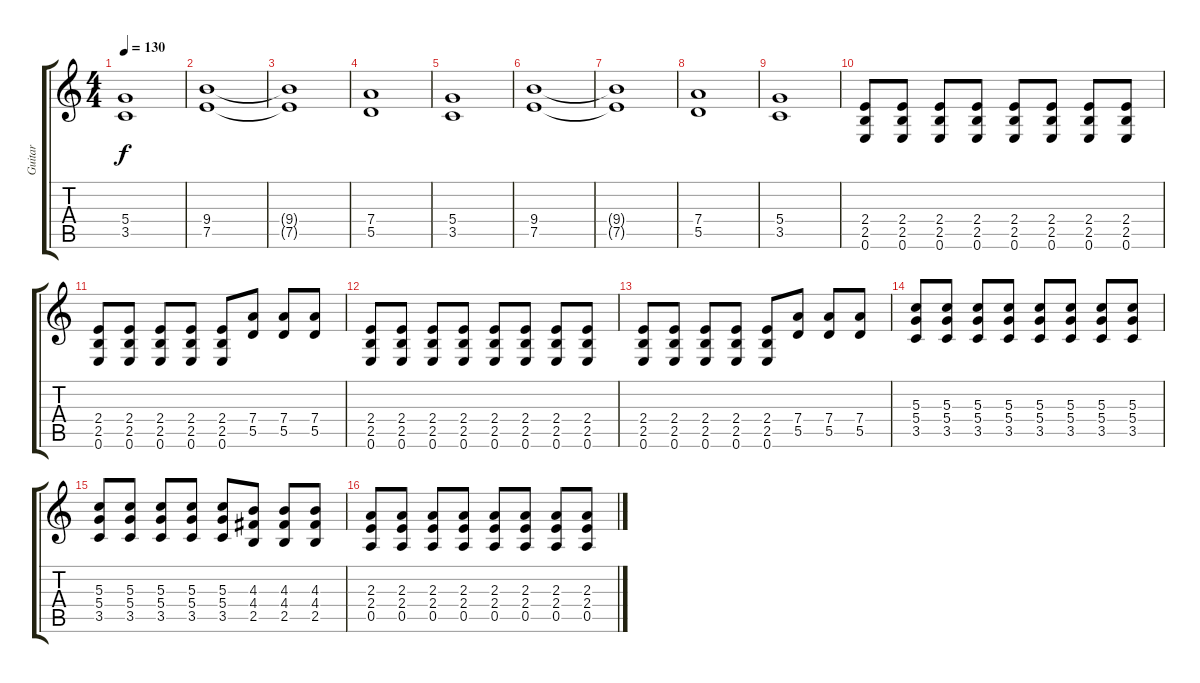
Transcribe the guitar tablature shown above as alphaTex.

\track ("Guitar" "Guitar") {instrument distortionguitar}
\staff {score tabs}
\tuning (E4 B3 G3 D3 A2 E2) {hide}
\ts (4 4)
\tempo 130
\clef g2
\ks c
(5.4{t} 3.5{t}).1{dy f} |
(9.4 7.5).1 |
(9.4{t} 7.5{t}).1 |
(7.4 5.5).1 |
(5.4 3.5).1 |
(9.4 7.5).1 |
(9.4{t} 7.5{t}).1 |
(7.4 5.5).1 |
(5.4 3.5).1 |
(2.4 2.5 0.6).8{balance 0} (2.4 2.5 0.6).8 (2.4 2.5 0.6).8 (2.4 2.5 0.6).8 (2.4 2.5 0.6).8 (2.4 2.5 0.6).8 (2.4 2.5 0.6).8 (2.4 2.5 0.6).8 |
(2.4 2.5 0.6).8 (2.4 2.5 0.6).8 (2.4 2.5 0.6).8 (2.4 2.5 0.6).8 (2.4 2.5 0.6).8 (7.4 5.5).8 (7.4 5.5).8 (7.4 5.5).8 |
(2.4 2.5 0.6).8 (2.4 2.5 0.6).8 (2.4 2.5 0.6).8 (2.4 2.5 0.6).8 (2.4 2.5 0.6).8 (2.4 2.5 0.6).8 (2.4 2.5 0.6).8 (2.4 2.5 0.6).8 |
(2.4 2.5 0.6).8 (2.4 2.5 0.6).8 (2.4 2.5 0.6).8 (2.4 2.5 0.6).8 (2.4 2.5 0.6).8 (7.4 5.5).8 (7.4 5.5).8 (7.4 5.5).8 |
(5.3 5.4 3.5).8 (5.3 5.4 3.5).8 (5.3 5.4 3.5).8 (5.3 5.4 3.5).8 (5.3 5.4 3.5).8 (5.3 5.4 3.5).8 (5.3 5.4 3.5).8 (5.3 5.4 3.5).8 |
(5.3 5.4 3.5).8 (5.3 5.4 3.5).8 (5.3 5.4 3.5).8 (5.3 5.4 3.5).8 (5.3 5.4 3.5).8 (4.3 4.4 2.5).8 (4.3 4.4 2.5).8 (4.3 4.4 2.5).8 |
(2.3 2.4 0.5).8 (2.3 2.4 0.5).8 (2.3 2.4 0.5).8 (2.3 2.4 0.5).8 (2.3 2.4 0.5).8 (2.3 2.4 0.5).8 (2.3 2.4 0.5).8 (2.3 2.4 0.5).8
